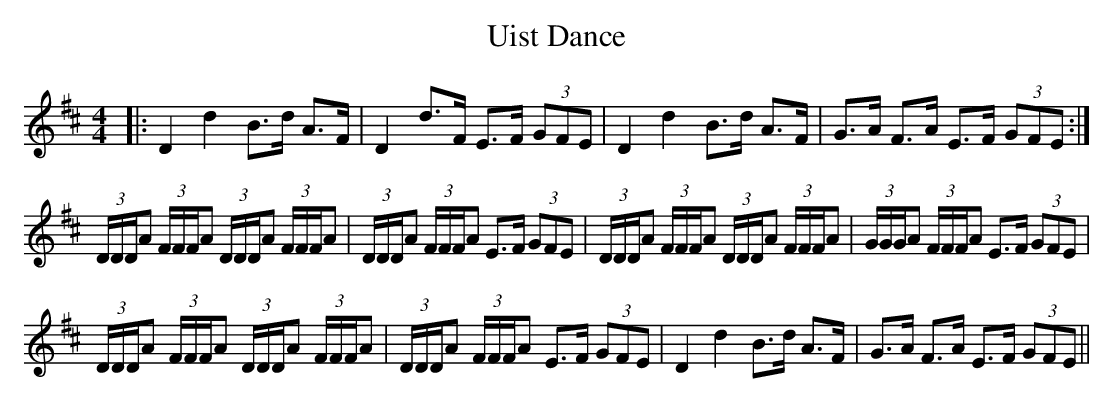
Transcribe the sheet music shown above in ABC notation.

X:1
T: Uist Dance
M: 4/4
L: 1/8
K: Dmaj
|:D2d2 B>d A>F|D2d>F E>F (3GFE|D2d2 B>d A>F|G>A F>A E>F (3GFE:|
(3D/D/D/A (3F/F/F/A (3D/D/D/A (3F/F/F/A|(3D/D/D/A (3F/F/F/A E>F (3GFE|(3D/D/D/A (3F/F/F/A (3D/D/D/A (3F/F/F/A|(3G/G/G/A (3F/F/F/A E>F (3GFE|
(3D/D/D/A (3F/F/F/A (3D/D/D/A (3F/F/F/A|(3D/D/D/A (3F/F/F/A E>F (3GFE|D2d2 B>d A>F|G>A F>A E>F (3GFE||
